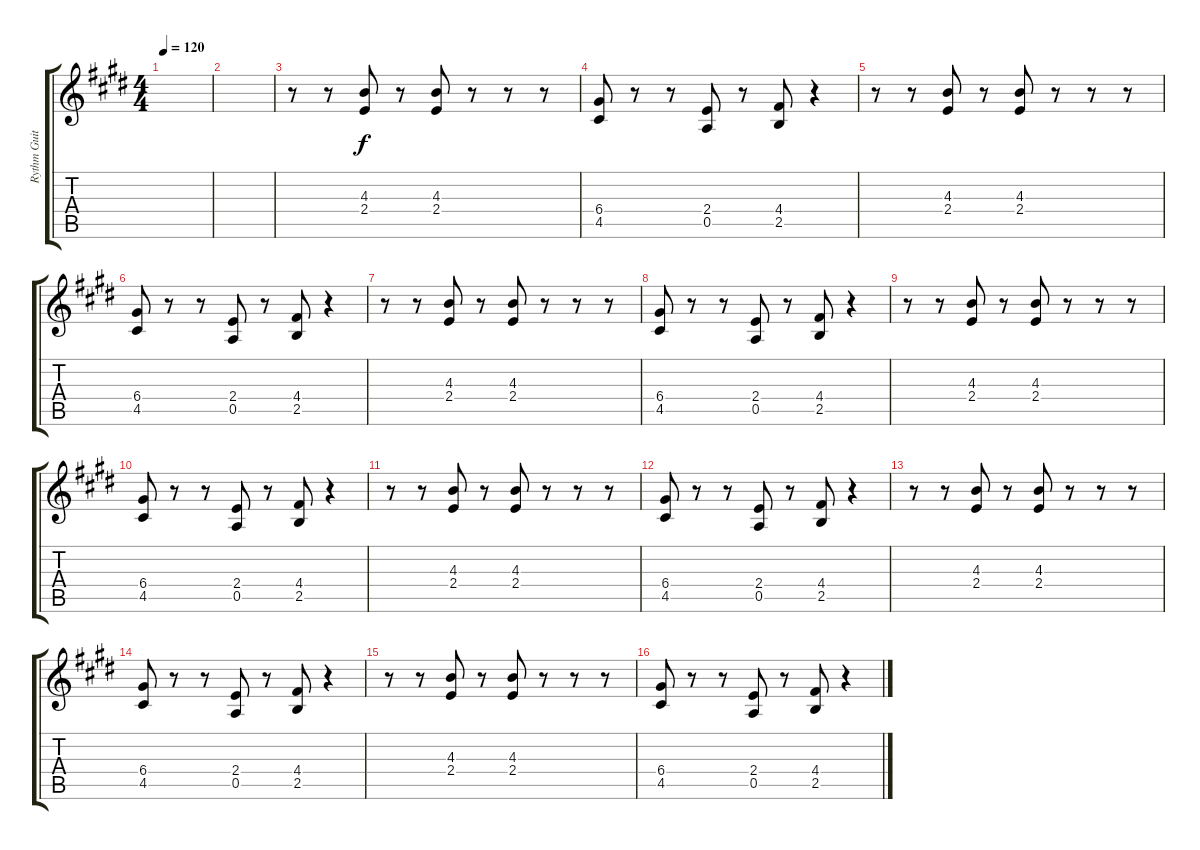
\track ("Rythm Guitar" "Rythm Guit") {instrument distortionguitar}
\staff {score tabs}
\tuning (E4 B3 G3 D3 A2 E2) {hide}
\ts (4 4)
\tempo 120
\clef g2
\ks e
|
|
r.8 r.8 (4.3 2.4).8 r.8 (4.3 2.4).8 r.8 r.8 r.8 |
(6.4 4.5).8 r.8 r.8 (2.4 0.5).8 r.8 (4.4 2.5).8 r.4 |
r.8 r.8 (4.3 2.4).8 r.8 (4.3 2.4).8 r.8 r.8 r.8 |
(6.4 4.5).8 r.8 r.8 (2.4 0.5).8 r.8 (4.4 2.5).8 r.4 |
r.8 r.8 (4.3 2.4).8 r.8 (4.3 2.4).8 r.8 r.8 r.8 |
(6.4 4.5).8 r.8 r.8 (2.4 0.5).8 r.8 (4.4 2.5).8 r.4 |
r.8 r.8 (4.3 2.4).8 r.8 (4.3 2.4).8 r.8 r.8 r.8 |
(6.4 4.5).8 r.8 r.8 (2.4 0.5).8 r.8 (4.4 2.5).8 r.4 |
r.8 r.8 (4.3 2.4).8 r.8 (4.3 2.4).8 r.8 r.8 r.8 |
(6.4 4.5).8 r.8 r.8 (2.4 0.5).8 r.8 (4.4 2.5).8 r.4 |
r.8 r.8 (4.3 2.4).8 r.8 (4.3 2.4).8 r.8 r.8 r.8 |
(6.4 4.5).8 r.8 r.8 (2.4 0.5).8 r.8 (4.4 2.5).8 r.4 |
r.8 r.8 (4.3 2.4).8 r.8 (4.3 2.4).8 r.8 r.8 r.8 |
(6.4 4.5).8 r.8 r.8 (2.4 0.5).8 r.8 (4.4 2.5).8 r.4
